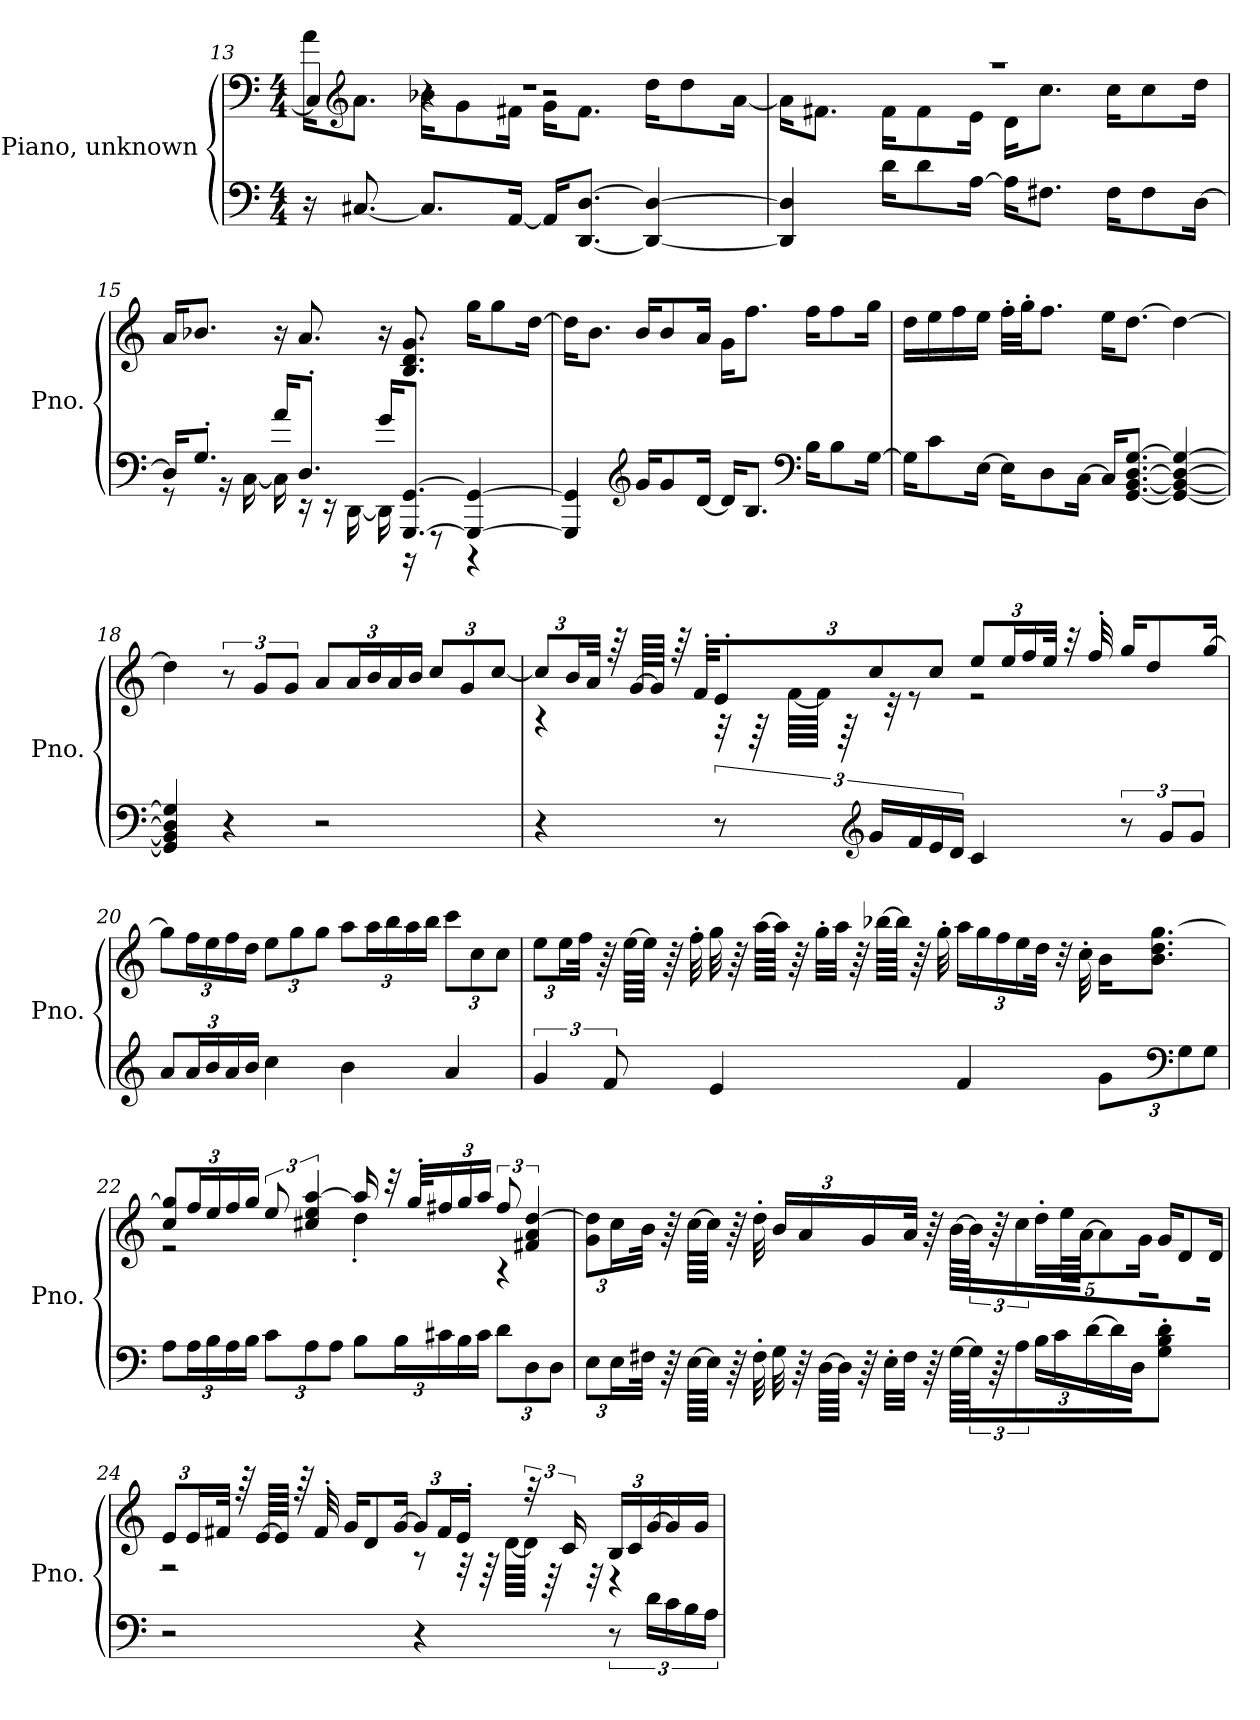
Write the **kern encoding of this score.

**kern	**kern
*part1	*part1
*staff2	*staff1
*I"Piano, unknown	*
*I'Pno.	*
*clefF4	*clefF4
*k[]	*k[]
*M4/4	*M4/4
=13	=13
*	*^
*	*	*^
16r	1r	16a\KL	4C/]
*	*clefG2	*	*
[8.C#X/	.	8.a\J	.
8.C#/L]	.	16b-X\KL	4r
.	.	8g\	.
[16AA/Jk	.	16f#X\Jk	.
16AA/KL]	.	16g\KL	2r
[8.DD/ [8.D/J	.	8.f#\J	.
4DD/_ 4D/_	.	16dd\KL	.
.	.	8dd\	.
.	.	[16a\Jk	.
*	*	*v	*v
!!LO:LB:g=z
=14	=14	=14
4DD/] 4D/]	1r	16a\KL]
.	.	8.f#X\J
16d\KL	.	16f#\KL
8d\	.	8f#\
[16A\Jk	.	16e\Jk
16A\KL]	.	16d\KL
8.F#X\J	.	8.cc\J
16F#\KL	.	16cc\KL
8F#\	.	8cc\
[16D\Jk	.	16dd\Jk
*	*v	*v
=15	=15
*^	*
16D/KL]	8r	16a/KL
8.G'/J	.	8.b-X/J
.	16r	.
.	[16C\	.
16a/KL	16C\]	16r
8.D'/J	16r	8.a/
.	16r	.
.	[16DD\	.
16g/KL	16DD\]	16r
[8.GGG/ [8.GG/J	16r	8.B/ 8.d/ 8.g/
.	8r	.
4GGG/_ 4GG/_	4r	16gg\KL
.	.	8gg\
.	.	[16dd\Jk
*v	*v	*
=16	=16
4GGG/] 4GG/]	16dd\KL]
.	8.b\J
*clefG2	*
16g/KL	16b/KL
8g/	8b/
[16d/Jk	16a/Jk
16d/KL]	16g\KL
8.B/J	8.ff\J
*clefF4	*
16B\KL	16ff\KL
8B\	8ff\
[16G\Jk	16gg\Jk
!!LO:LB:g=z
=17	=17
16G\KL]	16dd\LL
8c\	16ee\
.	16ff\
[16E\Jk	16ee\JJ
16E\KL]	32ff'\LLL
.	32gg'\JJ
8D\	8.ff\J
[16C\Jk	.
16C/KL]	16ee\KL
[8.GG/ [8.BB/ [8.D/ [8.G/J	[8.dd\J
4GG/_ 4BB/_ 4D/_ 4G/_	4dd\_
=18	=18
4GG/] 4BB/] 4D/] 4G/]	4dd\]
4r	12r
.	12g/L
.	12g/J
*	*Xbrackettup
2r	12a/L
.	24a/L
.	24b/
.	24a/
.	24b/JJ
.	12cc/L
.	12g/
.	[12cc/J
!!LO:PB:g=z
=19	=19
*	*^
4r	12cc/L]	4r
.	24b/L	.
.	32a/JJk	.
.	64r	.
.	[64g/LLLL	.
.	64g/JJJJ]	.
.	64r	.
.	32f'/KKL	.
12r	12e'/	32r
.	.	64r
.	.	[64f\LLLL
.	.	64f\JJJJ]
.	.	64r
*clefG2	*	*
24g/LL	12cc/	.
.	.	32r
*Xbrackettup	*	*
24f/	.	8r
24e/	12cc/J	.
24d/JJ	.	.
4c/	12ee/L	2r
.	24ee/L	.
.	24ff/	.
.	48ee/JJk	.
.	32r	.
.	32ff'/	.
*brackettup	*	*
12r	16gg/KL	.
.	8dd/	.
12g/L	.	.
12g/J	.	.
.	[16gg/Jk	.
*	*v	*v
=20	=20
*Xbrackettup	*
12a/L	12gg\L]
24a/L	24ff\L
24b/	24ee\
24a/	24ff\
24b/JJ	24dd\JJ
4cc\	12ee\L
.	12gg\
.	12gg\J
4b\	12aa\L
.	24aa\L
.	24bb\
.	24aa\
.	24bb\JJ
4a/	12ccc\L
.	12cc\
.	12cc\J
!!LO:LB:g=z
=21	=21
*brackettup	*
6g/	12ee\L
.	24ee\L
.	32ff\JJk
.	64r
12f/	.
.	[64ee\LLLL
.	64ee\JJJJ]
.	64r
.	32ff'\
4e/	32gg\
.	64r
.	[64aa\LLLL
.	64aa\JJJJ]
.	64r
.	32gg'\LLL
.	32aa\JJJ
.	64r
.	[64bb-X\LLLL
.	64bb-\JJJJ]
.	64r
.	32gg'\
4f/	24aa\LL
.	24gg\
.	24ff\
.	24ee\
.	48dd\JJk
.	32r
.	32cc'\
*Xbrackettup	*
12g\L	16b\KL
.	8.b\ 8.dd\ [8.gg\J
*clefF4	*
12G\	.
12G\J	.
!!LO:LB:g=z
=22	=22
*	*^
12A\L	12cc/ 12gg/]L	2r
24A\L	24ff/L	.
24B\	24ee/	.
24A\	24ff/	.
24B\JJ	24gg/JJ	.
*	*brackettup	*
12c\L	12ee/	.
12A\	6cc#X/ 6ee/ [6aa/	.
12A\J	.	.
12B\L	16aa/]	4dd'\
.	32r	.
24B\L	.	.
.	32gg'/KLL	.
*	*Xbrackettup	*
24c#X\	24ff#X/	.
24B\	24gg/	.
24c#\JJ	24aa/JJ	.
*	*brackettup	*
12d\L	12ff#/	4r
12D\	6f#X/ 6a/ [6dd/	.
12D\J	.	.
*	*v	*v
!!LO:LB:g=z
=23	=23
*	*Xbrackettup
12E\L	12g\ 12dd\]L
24E\L	24cc\L
32F#X\JJk	32b\JJk
64r	64r
[64E\LLLL	[64cc\LLLL
64E\JJJJ]	64cc\JJJJ]
64r	64r
32F#'\	32dd'\
32G\	24b/LL
64r	.
.	24a/
[64D\LLLL	.
64D\JJJJ]	.
64r	.
.	24g/
32E'\LLL	.
32F#\JJJ	32a/JJk
64r	64r
[64G\LLLL	[64b\LLLL
*brackettup	*brackettup
96G\JJJJ]	96b\JJJJ]
96r	96r
24A\	24cc\
*Xbrackettup	*Xbrackettup
24B\LL	20dd'\LL
24c\	.
.	40ee\L
.	[40a\JJ
[24d\	.
.	10a\]
16d\]	.
16D\JJ	.
.	20g\Jk
4G\' 4B\' 4d\'	16g/KL
.	8d/
.	16d/Jk
!!LO:LB:g=z
=24	=24
*	*^
2r	12e/L	2r
.	24e/L	.
.	32f#X/JJk	.
.	64r	.
.	[64e/LLLL	.
.	64e/JJJJ]	.
.	64r	.
.	32f#'/	.
.	16g/KL	.
.	8d/	.
.	[16g/Jk	.
4r	12g/L]	8r
.	24f#/L	.
.	16e'/JJ	32r
.	.	64r
.	.	[64d\LLLL
*	*brackettup	*
.	48r	64d\JJJJ]
.	.	64r
.	24c/	.
.	.	32r
*brackettup	*Xbrackettup	*
12r	24B/LL	4r
.	24c/	.
24d\LL	[24g/	.
*Xbrackettup	*	*
24c\	16g/]	.
24B\	.	.
.	16g/JJ	.
24A\JJ	.	.
*	*v	*v
=	=
*-	*-
